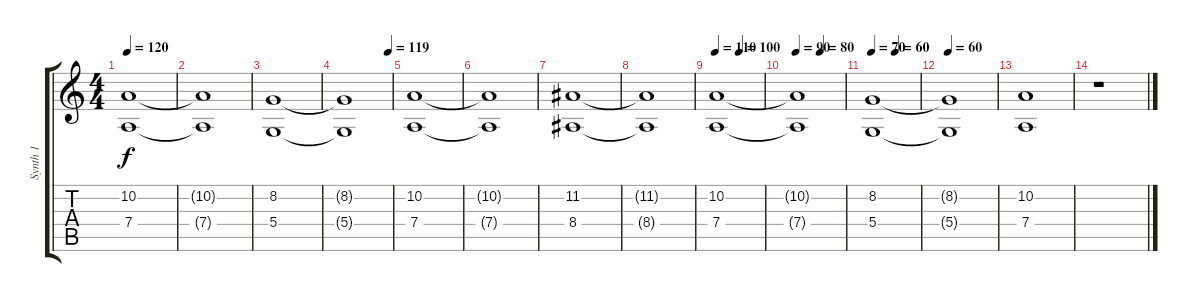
\track ("Synth 1" "Synth 1") {instrument stringensemble1}
\staff {score tabs}
\tuning (E4 B3 G3 D3 A2 D2) {hide}
\ts (4 4)
\tempo 120
\clef g2
\ks c
(10.2 7.4).1{dy f} |
(10.2{t} 7.4{t}).1 |
(8.2 5.4).1 |
\tempo (119 0.9375)
(8.2{t} 5.4{t}).1 |
(10.2 7.4).1 |
(10.2{t} 7.4{t}).1 |
(11.2 8.4).1 |
(11.2{t} 8.4{t}).1 |
\tempo 110
\tempo (100 0.5)
(10.2 7.4).1 |
\tempo 90
\tempo (80 0.5)
(10.2{t} 7.4{t}).1 |
\tempo 70
\tempo (60 0.5)
(8.2 5.4).1 |
\tempo 60
(8.2{t} 5.4{t}).1 |
\section ("" "")
(10.2 7.4).1 |
r.1
